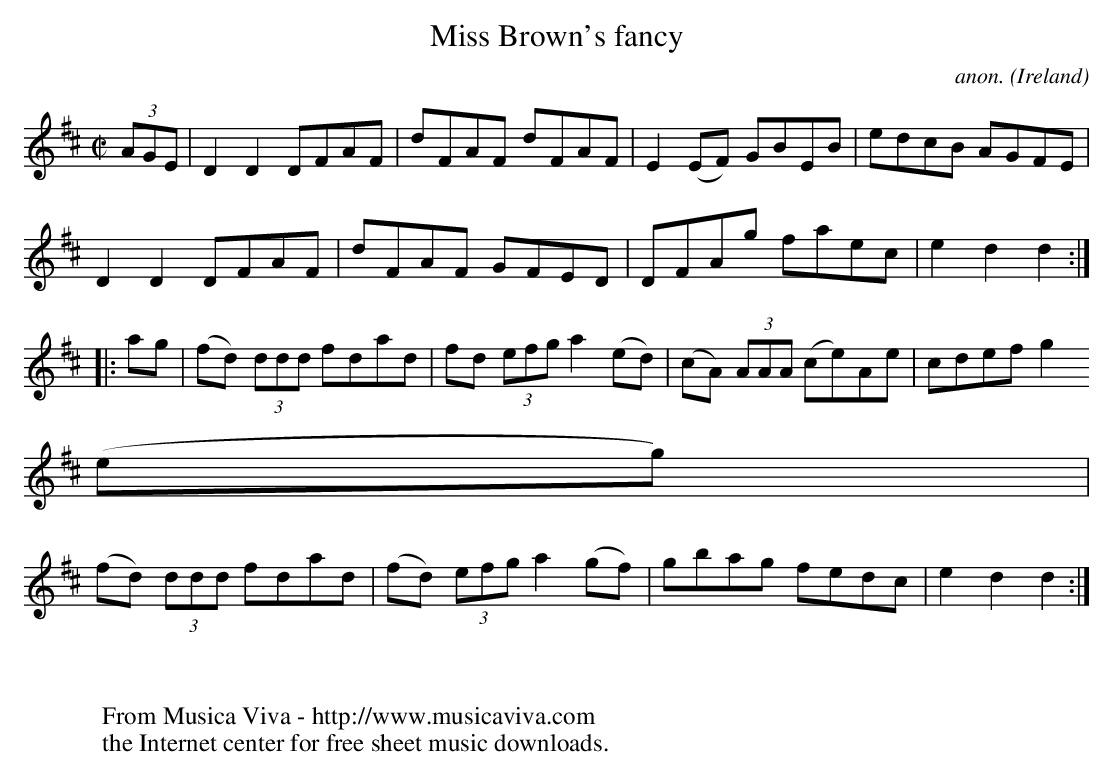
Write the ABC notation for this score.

X:1
T: Miss Brown's fancy
C: anon.
O: Ireland
9.abc
M: C|
L: 1/8
K: D
(3AGE | D2 D2 DFAF | dFAF dFAF | E2 (EF) GBEB | edcB AGFE |
 D2 D2 DFAF | dFAF GFED | DFAg faec | e2 d2 d2 :|
|: ag | (fd) (3ddd fdad | fd (3efg a2 (ed) | (cA) (3AAA (ce)Ae |  cdef g2
 (eg) |
(fd) (3ddd fdad | (fd) (3efg a2 (gf) | gbag fedc | e2 d2 d2 :|
W:
W:
W: From Musica Viva - http://www.musicaviva.com
W: the Internet center for free sheet music downloads.
